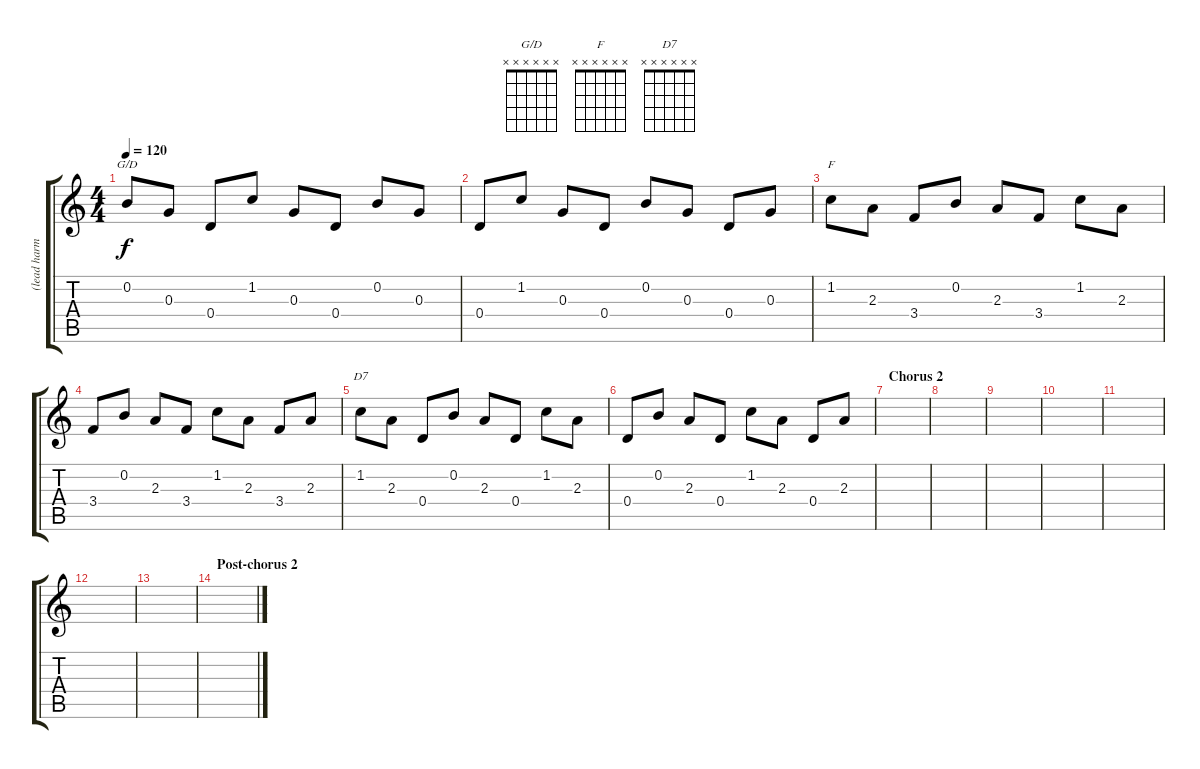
\track ("(lead harmo and stereo fx)" "(lead harm") {instrument electricguitarclean}
\staff {score tabs}
\tuning (E4 B3 G3 D3 A2 E2) {hide}
\chord ("G/D" x x x x x x)
\chord ("F" x x x x x x)
\chord ("D7" x x x x x x)
\ts (4 4)
\tempo 120
\clef g2
\ks c
0.2.8{ch "G/D" dy f} 0.3.8 0.4.8 1.2.8 0.3.8 0.4.8 0.2.8 0.3.8 |
0.4.8 1.2.8 0.3.8 0.4.8 0.2.8 0.3.8 0.4.8 0.3.8 |
1.2.8{ch "F"} 2.3.8 3.4.8 0.2.8 2.3.8 3.4.8 1.2.8 2.3.8 |
3.4.8 0.2.8 2.3.8 3.4.8 1.2.8 2.3.8 3.4.8 2.3.8 |
1.2.8{ch "D7"} 2.3.8 0.4.8 0.2.8 2.3.8 0.4.8 1.2.8 2.3.8 |
0.4.8 0.2.8 2.3.8 0.4.8 1.2.8 2.3.8 0.4.8 2.3.8 |
\section ("" "Chorus 2")
|
|
|
|
|
|
|
\section ("" "Post-chorus 2")
